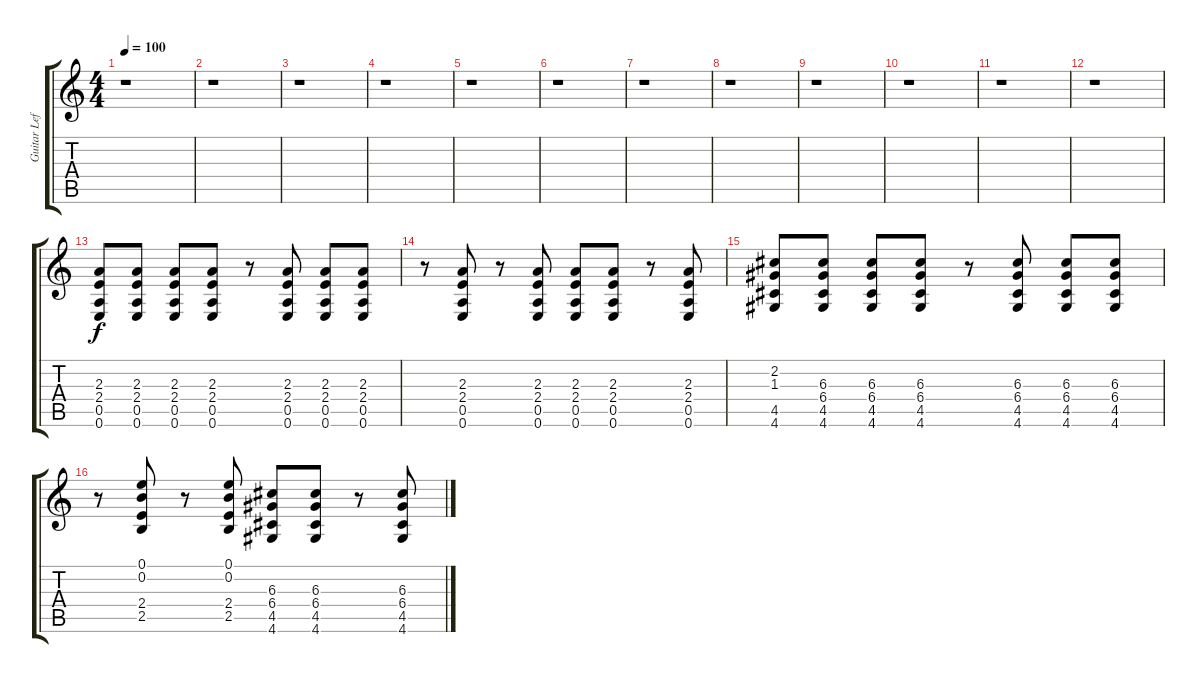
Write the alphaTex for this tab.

\track ("Guitar Left" "Guitar Lef") {instrument distortionguitar}
\staff {score tabs}
\tuning (E4 B3 G3 D3 A2 E2) {hide}
\ts (4 4)
\tempo 100
\clef g2
\ks c
r.1{dy f instrument distortionguitar} |
r.1 |
r.1 |
r.1 |
r.1 |
r.1 |
r.1 |
r.1 |
r.1 |
r.1 |
r.1 |
r.1 |
(2.3 2.4 0.5 0.6).8{volume 10 instrument overdrivenguitar} (2.3 2.4 0.5 0.6).8 (2.3 2.4 0.5 0.6).8 (2.3 2.4 0.5 0.6).8 r.8 (2.3 2.4 0.5 0.6).8 (2.3 2.4 0.5 0.6).8 (2.3 2.4 0.5 0.6).8 |
r.8 (2.3 2.4 0.5 0.6).8 r.8 (2.3 2.4 0.5 0.6).8 (2.3 2.4 0.5 0.6).8 (2.3 2.4 0.5 0.6).8 r.8 (2.3 2.4 0.5 0.6).8 |
(2.2 1.3 4.5 4.6).8 (6.3 6.4 4.5 4.6).8 (6.3 6.4 4.5 4.6).8 (6.3 6.4 4.5 4.6).8 r.8 (6.3 6.4 4.5 4.6).8 (6.3 6.4 4.5 4.6).8 (6.3 6.4 4.5 4.6).8 |
r.8 (0.1 0.2 2.4 2.5).8 r.8 (0.1 0.2 2.4 2.5).8 (6.3 6.4 4.5 4.6).8 (6.3 6.4 4.5 4.6).8 r.8 (6.3 6.4 4.5 4.6).8
